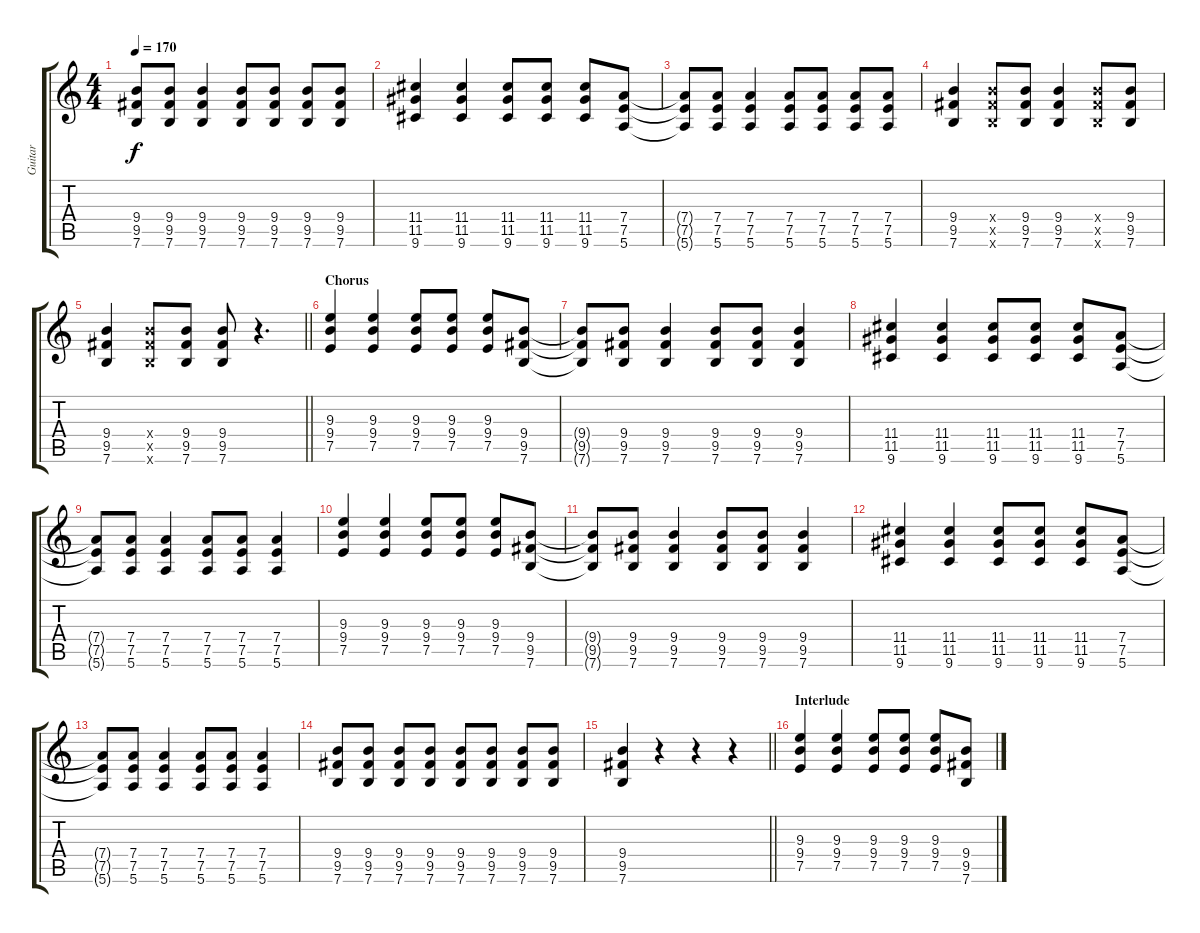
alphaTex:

\track ("Guitar" "Guitar") {instrument distortionguitar}
\staff {score tabs}
\tuning (E4 B3 G3 D3 A2 E2) {hide}
\ts (4 4)
\tempo 170
\clef g2
\ks c
(9.4{t} 9.5{t} 7.6{t}).8{dy f} (9.4 9.5 7.6).8 (9.4 9.5 7.6).4 (9.4 9.5 7.6).8 (9.4 9.5 7.6).8 (9.4 9.5 7.6).8 (9.4 9.5 7.6).8 |
(11.4 11.5 9.6).4 (11.4 11.5 9.6).4 (11.4 11.5 9.6).8 (11.4 11.5 9.6).8 (11.4 11.5 9.6).8 (7.4 7.5 5.6).8 |
(7.4{t} 7.5{t} 5.6{t}).8 (7.4 7.5 5.6).8 (7.4 7.5 5.6).4 (7.4 7.5 5.6).8 (7.4 7.5 5.6).8 (7.4 7.5 5.6).8 (7.4 7.5 5.6).8 |
(9.4 9.5 7.6).4 (9.4{x} 9.5{x} 7.6{x}).8 (9.4 9.5 7.6).8 (9.4 9.5 7.6).4 (9.4{x} 9.5{x} 7.6{x}).8 (9.4 9.5 7.6).8 |
\barLineRight lightlight
(9.4 9.5 7.6).4 (9.4{x} 9.5{x} 7.6{x}).8 (9.4 9.5 7.6).8 (9.4 9.5 7.6).8 r.4{d} |
\section ("" "Chorus")
(9.3 9.4 7.5).4 (9.3 9.4 7.5).4 (9.3 9.4 7.5).8 (9.3 9.4 7.5).8 (9.3 9.4 7.5).8 (9.4 9.5 7.6).8 |
(9.4{t} 9.5{t} 7.6{t}).8 (9.4 9.5 7.6).8 (9.4 9.5 7.6).4 (9.4 9.5 7.6).8 (9.4 9.5 7.6).8 (9.4 9.5 7.6).4 |
(11.4 11.5 9.6).4 (11.4 11.5 9.6).4 (11.4 11.5 9.6).8 (11.4 11.5 9.6).8 (11.4 11.5 9.6).8 (7.4 7.5 5.6).8 |
(7.4{t} 7.5{t} 5.6{t}).8 (7.4 7.5 5.6).8 (7.4 7.5 5.6).4 (7.4 7.5 5.6).8 (7.4 7.5 5.6).8 (7.4 7.5 5.6).4 |
(9.3 9.4 7.5).4 (9.3 9.4 7.5).4 (9.3 9.4 7.5).8 (9.3 9.4 7.5).8 (9.3 9.4 7.5).8 (9.4 9.5 7.6).8 |
(9.4{t} 9.5{t} 7.6{t}).8 (9.4 9.5 7.6).8 (9.4 9.5 7.6).4 (9.4 9.5 7.6).8 (9.4 9.5 7.6).8 (9.4 9.5 7.6).4 |
(11.4 11.5 9.6).4 (11.4 11.5 9.6).4 (11.4 11.5 9.6).8 (11.4 11.5 9.6).8 (11.4 11.5 9.6).8 (7.4 7.5 5.6).8 |
(7.4{t} 7.5{t} 5.6{t}).8 (7.4 7.5 5.6).8 (7.4 7.5 5.6).4 (7.4 7.5 5.6).8 (7.4 7.5 5.6).8 (7.4 7.5 5.6).4 |
(9.4 9.5 7.6).8 (9.4 9.5 7.6).8 (9.4 9.5 7.6).8 (9.4 9.5 7.6).8 (9.4 9.5 7.6).8 (9.4 9.5 7.6).8 (9.4 9.5 7.6).8 (9.4 9.5 7.6).8 |
\barLineRight lightlight
(9.4 9.5 7.6).4 r.4 r.4 r.4 |
\section ("" "Interlude")
(9.3 9.4 7.5).4 (9.3 9.4 7.5).4 (9.3 9.4 7.5).8 (9.3 9.4 7.5).8 (9.3 9.4 7.5).8 (9.4 9.5 7.6).8
